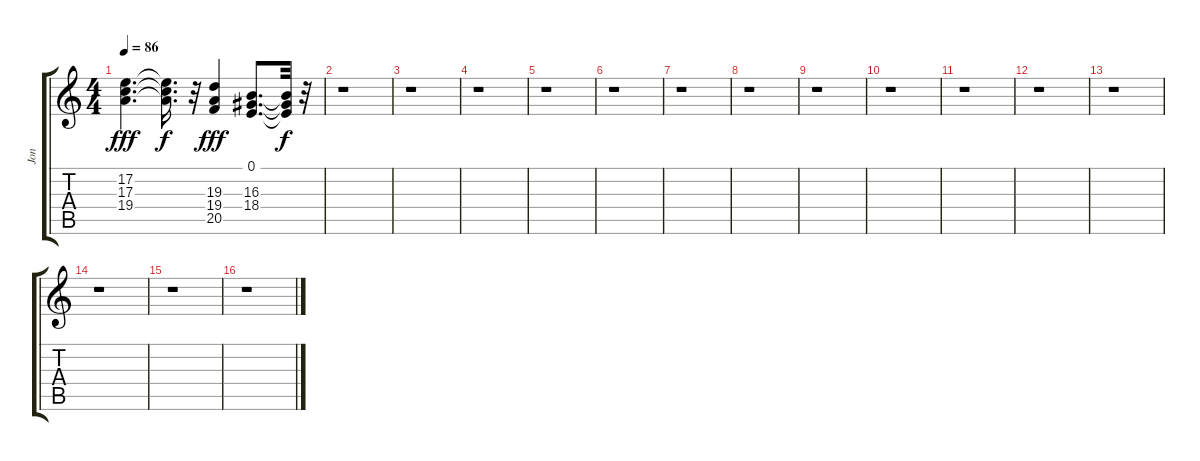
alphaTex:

\track ("Jon" "Jon") {instrument stringensemble2}
\staff {score tabs}
\tuning (E4 B3 G3 D3 A2 E2) {hide}
\ts (4 4)
\tempo 86
\clef g2
\ks c
(17.2 17.3 19.4).4{d dy fff} (17.2{t} 17.3{t} 19.4{t}).16{d dy f} r.32 (19.3 19.4 20.5).4{dy fff} (0.1 16.3 18.4).8{d} (0.1{t} 16.3{t} 18.4{t}).32{dy f} r.32 |
r.1 |
r.1 |
r.1 |
r.1 |
r.1 |
r.1 |
r.1 |
r.1 |
r.1 |
r.1 |
r.1 |
r.1 |
r.1 |
r.1 |
r.1
